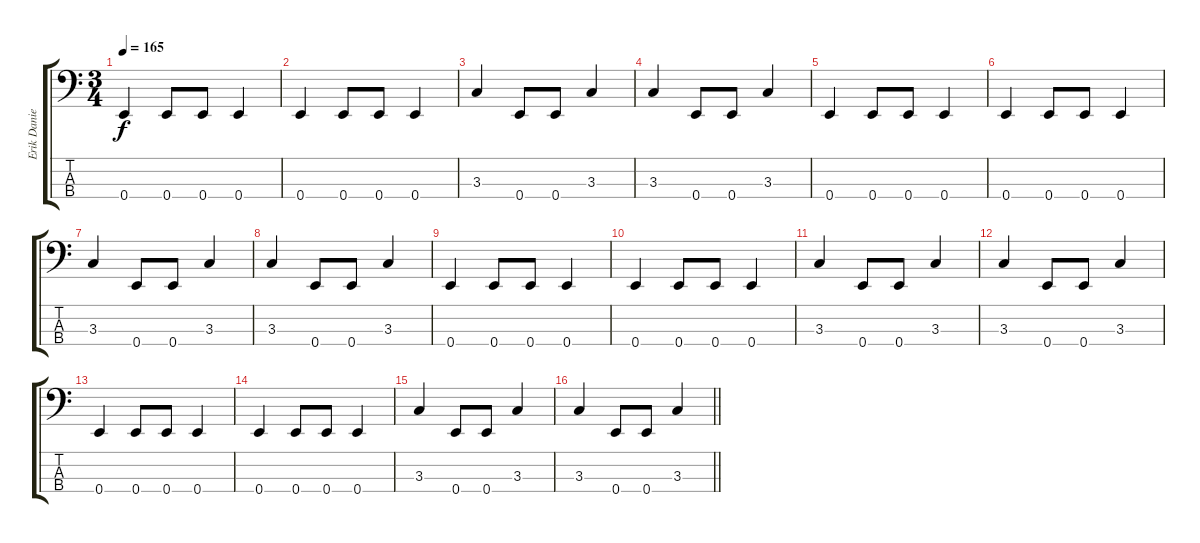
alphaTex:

\track ("Erik Danielsson" "Erik Danie") {instrument electricbasspick}
\staff {score tabs}
\tuning (G2 D2 A1 E1) {hide}
\ts (3 4)
\tempo 165
\clef f4
\ks c
0.4.4{dy f} 0.4.8 0.4.8 0.4.4 |
0.4.4 0.4.8 0.4.8 0.4.4 |
3.3.4 0.4.8 0.4.8 3.3.4 |
3.3.4 0.4.8 0.4.8 3.3.4 |
0.4.4 0.4.8 0.4.8 0.4.4 |
0.4.4 0.4.8 0.4.8 0.4.4 |
3.3.4 0.4.8 0.4.8 3.3.4 |
3.3.4 0.4.8 0.4.8 3.3.4 |
0.4.4 0.4.8 0.4.8 0.4.4 |
0.4.4 0.4.8 0.4.8 0.4.4 |
3.3.4 0.4.8 0.4.8 3.3.4 |
3.3.4 0.4.8 0.4.8 3.3.4 |
0.4.4 0.4.8 0.4.8 0.4.4 |
0.4.4 0.4.8 0.4.8 0.4.4 |
3.3.4 0.4.8 0.4.8 3.3.4 |
\barLineRight lightlight
3.3.4 0.4.8 0.4.8 3.3.4
